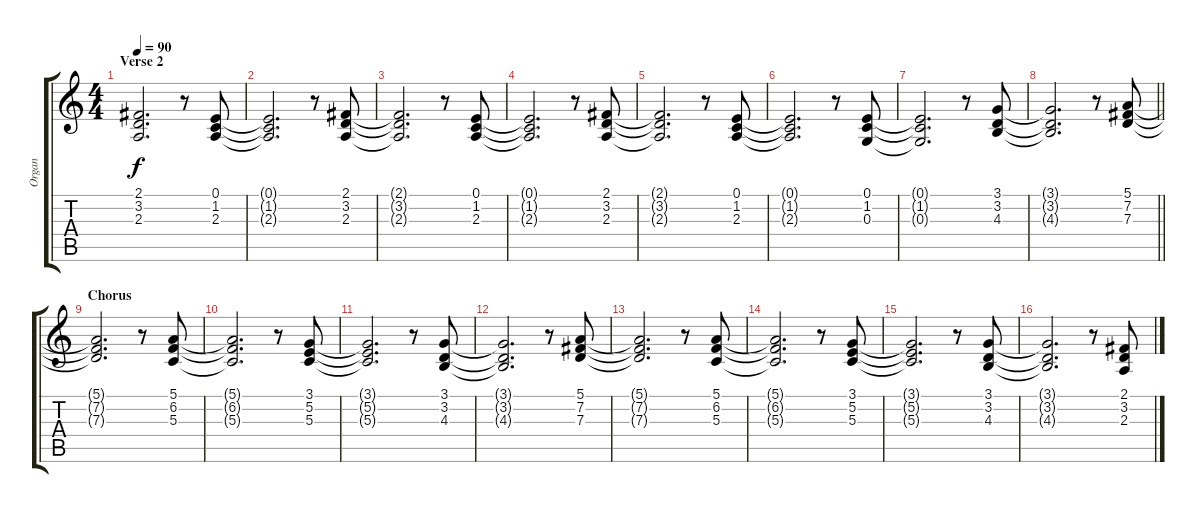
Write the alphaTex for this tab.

\track ("Organ" "Organ") {instrument percussiveorgan}
\staff {score tabs}
\tuning (E4 B3 G3 D3 A2 E2) {hide}
\ts (4 4)
\section ("" "Verse 2")
\tempo 90
\clef g2
\ks c
(2.1{t} 3.2{t} 2.3{t}).2{d dy f} r.8 (0.1 1.2 2.3).8 |
(0.1{t} 1.2{t} 2.3{t}).2{d} r.8 (2.1 3.2 2.3).8 |
(2.1{t} 3.2{t} 2.3{t}).2{d} r.8 (0.1 1.2 2.3).8 |
(0.1{t} 1.2{t} 2.3{t}).2{d} r.8 (2.1 3.2 2.3).8 |
(2.1{t} 3.2{t} 2.3{t}).2{d} r.8 (0.1 1.2 2.3).8 |
(0.1{t} 1.2{t} 2.3{t}).2{d} r.8 (0.1 1.2 0.3).8 |
(0.1{t} 1.2{t} 0.3{t}).2{d} r.8 (3.1 3.2 4.3).8 |
\barLineRight lightlight
(3.1{t} 3.2{t} 4.3{t}).2{d} r.8 (5.1 7.2 7.3).8 |
\section ("" "Chorus")
(5.1{t} 7.2{t} 7.3{t}).2{d} r.8 (5.1 6.2 5.3).8 |
(5.1{t} 6.2{t} 5.3{t}).2{d} r.8 (3.1 5.2 5.3).8 |
(3.1{t} 5.2{t} 5.3{t}).2{d} r.8 (3.1 3.2 4.3).8 |
(3.1{t} 3.2{t} 4.3{t}).2{d} r.8 (5.1 7.2 7.3).8 |
(5.1{t} 7.2{t} 7.3{t}).2{d} r.8 (5.1 6.2 5.3).8 |
(5.1{t} 6.2{t} 5.3{t}).2{d} r.8 (3.1 5.2 5.3).8 |
(3.1{t} 5.2{t} 5.3{t}).2{d} r.8 (3.1 3.2 4.3).8 |
(3.1{t} 3.2{t} 4.3{t}).2{d} r.8 (2.1 3.2 2.3).8
